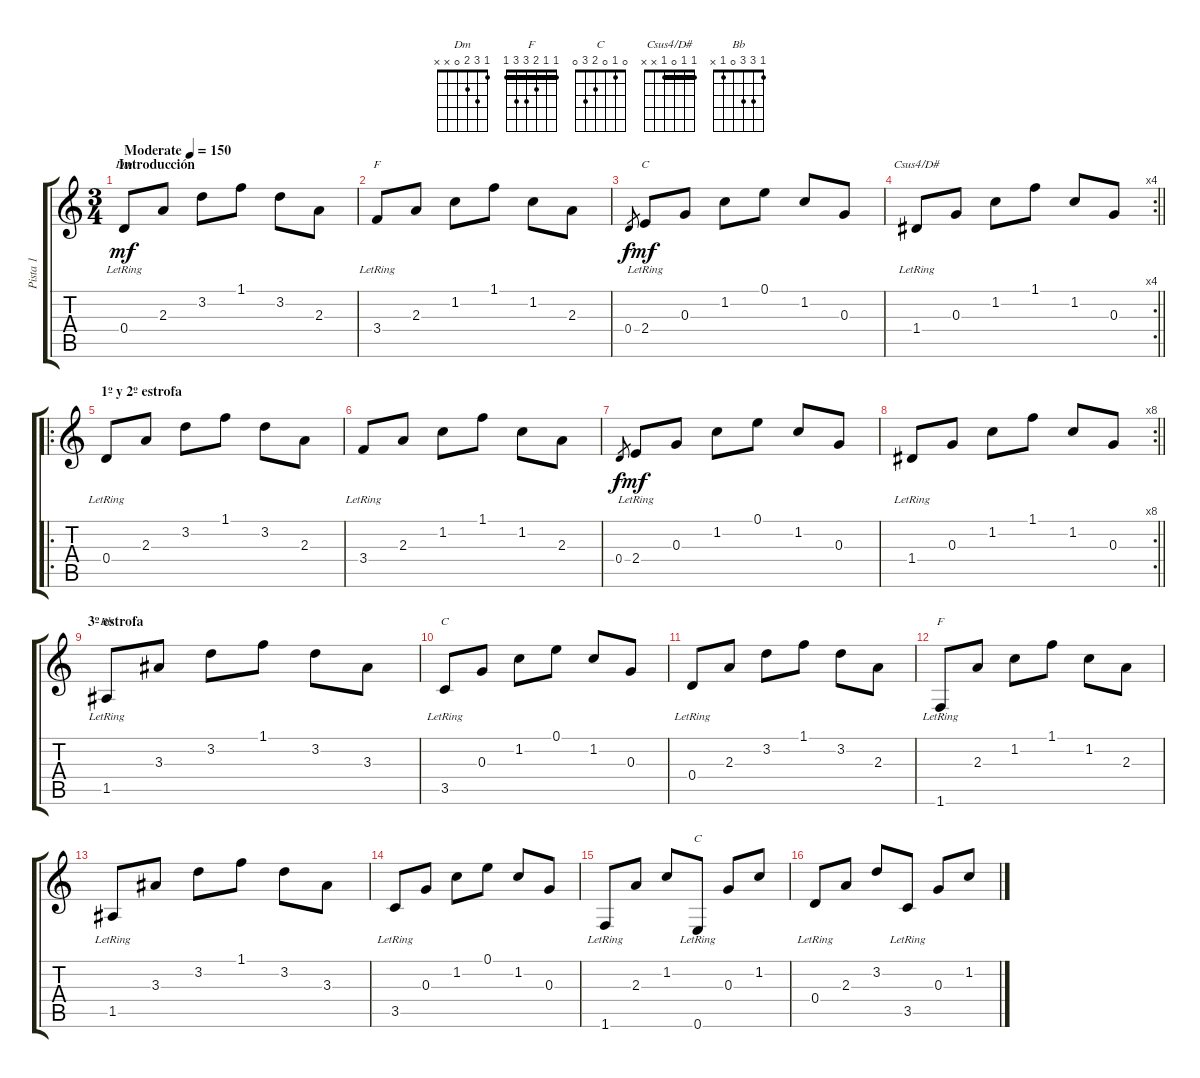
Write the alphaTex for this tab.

\track ("Pista 1" "Pista 1") {instrument electricguitarjazz}
\staff {score tabs}
\tuning (E4 B3 G3 D3 A2 E2) {hide}
\chord ("Dm" 1 3 2 0 x x)
\chord ("F" 1 1 2 3 x x) {barre 1}
\chord ("C" 0 1 0 2 x x)
\chord ("Csus4/D#" 1 1 0 1 x x) {barre 1}
\chord ("Bb" 1 3 3 0 1 x)
\chord ("C" 0 1 0 2 3 x)
\chord ("F" 1 1 2 3 3 1) {barre 1}
\chord ("C" 0 1 0 2 3 0)
\ts (3 4)
\section ("" "Introducción")
\tempo (150 "Moderate")
\clef g2
\ks c
0.4{lr}.8{ch "Dm" dy mf instrument electricguitarjazz} 2.3.8 3.2.8 1.1.8 3.2.8 2.3.8 |
3.4{lr}.8{ch "F"} 2.3.8 1.2.8 1.1.8 1.2.8 2.3.8 |
0.4.8{gr dy f} 2.4{lr}.8{ch "C" dy mf} 0.3.8 1.2.8 0.1.8 1.2.8 0.3.8 |
\rc 4
\barLineRight lightlight
1.4{lr}.8{ch "Csus4/D#"} 0.3.8 1.2.8 1.1.8 1.2.8 0.3.8 |
\ro
\section ("" "1º y 2º estrofa")
0.4{lr}.8 2.3.8 3.2.8 1.1.8 3.2.8 2.3.8 |
3.4{lr}.8 2.3.8 1.2.8 1.1.8 1.2.8 2.3.8 |
0.4.8{gr dy f} 2.4{lr}.8{dy mf} 0.3.8 1.2.8 0.1.8 1.2.8 0.3.8 |
\rc 8
\barLineRight lightlight
1.4{lr}.8 0.3.8 1.2.8 1.1.8 1.2.8 0.3.8 |
\section ("" "3º estrofa")
1.5{lr}.8{ch "Bb"} 3.3.8 3.2.8 1.1.8 3.2.8 3.3.8 |
3.5{lr}.8{ch "C"} 0.3.8 1.2.8 0.1.8 1.2.8 0.3.8 |
0.4{lr}.8 2.3.8 3.2.8 1.1.8 3.2.8 2.3.8 |
1.6{lr}.8{ch "F"} 2.3.8 1.2.8 1.1.8 1.2.8 2.3.8 |
1.5{lr}.8 3.3.8 3.2.8 1.1.8 3.2.8 3.3.8 |
3.5{lr}.8 0.3.8 1.2.8 0.1.8 1.2.8 0.3.8 |
1.6{lr}.8 2.3.8 1.2.8 0.6{lr}.8{ch "C"} 0.3.8 1.2.8 |
0.4{lr}.8 2.3.8 3.2.8 3.5{lr}.8 0.3.8 1.2.8
